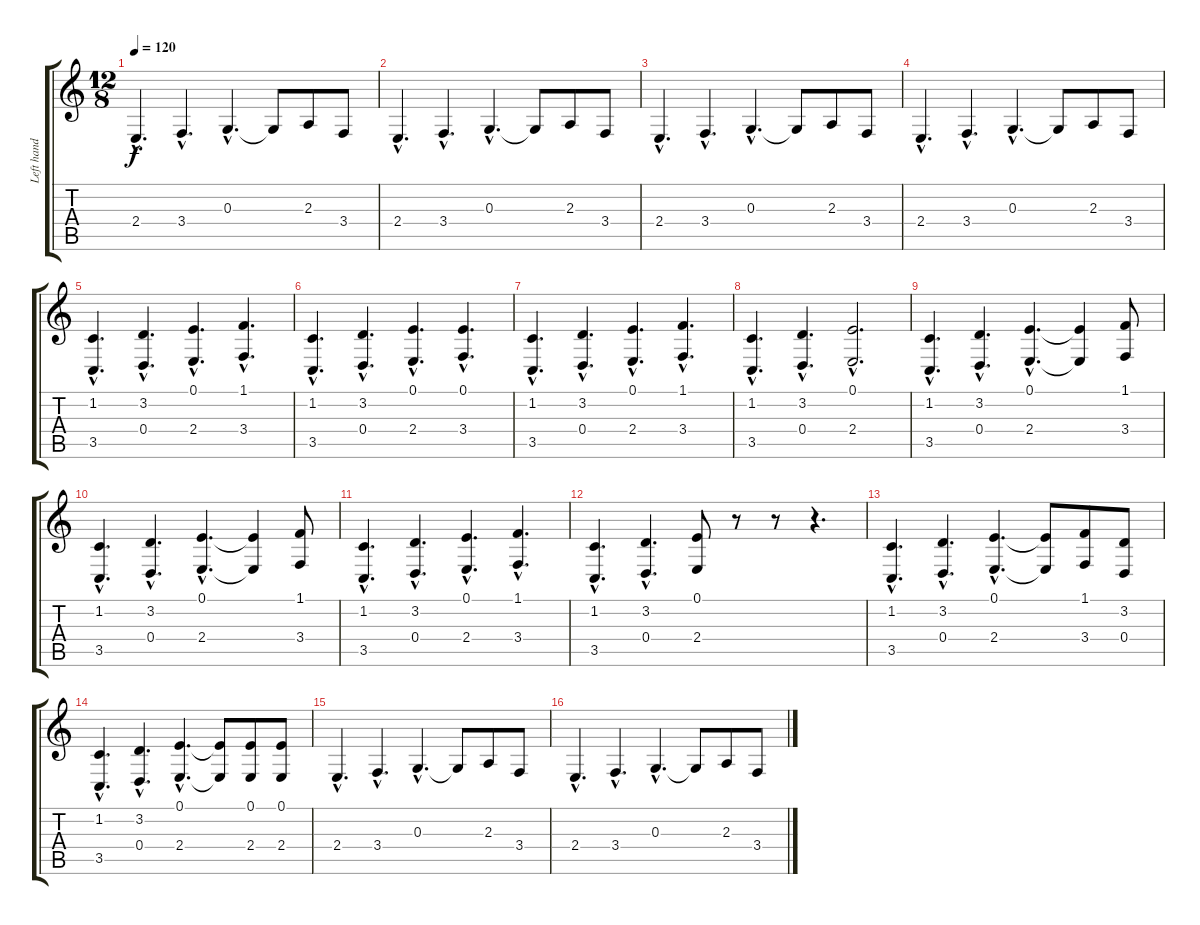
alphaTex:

\track ("Left hand" "Left hand") {instrument acousticgrandpiano}
\staff {score tabs}
\tuning (E4 B3 G3 D3 A2 E2) {hide}
\ts (12 8)
\tempo 120
\clef g2
\ks c
2.4{hac}.4{d dy f instrument acousticgrandpiano} 3.4{hac}.4{d} 0.3{hac}.4{d} 0.3{t}.8 2.3.8 3.4.8 |
2.4{hac}.4{d} 3.4{hac}.4{d} 0.3{hac}.4{d} 0.3{t}.8 2.3.8 3.4.8 |
2.4{hac}.4{d} 3.4{hac}.4{d} 0.3{hac}.4{d} 0.3{t}.8 2.3.8 3.4.8 |
2.4{hac}.4{d} 3.4{hac}.4{d} 0.3{hac}.4{d} 0.3{t}.8 2.3.8 3.4.8 |
(1.2{hac} 3.5{hac}).4{d} (3.2{hac} 0.4{hac}).4{d} (0.1{hac} 2.4{hac}).4{d} (1.1{hac} 3.4{hac}).4{d} |
(1.2{hac} 3.5{hac}).4{d} (3.2{hac} 0.4{hac}).4{d} (0.1{hac} 2.4{hac}).4{d} (0.1{hac} 3.4{hac}).4{d} |
(1.2{hac} 3.5{hac}).4{d} (3.2{hac} 0.4{hac}).4{d} (0.1{hac} 2.4{hac}).4{d} (1.1{hac} 3.4{hac}).4{d} |
(1.2{hac} 3.5{hac}).4{d} (3.2{hac} 0.4{hac}).4{d} (0.1{hac} 2.4{hac}).2{d} |
(1.2{hac} 3.5{hac}).4{d} (3.2{hac} 0.4{hac}).4{d} (0.1{hac} 2.4{hac}).4{d} (0.1{t} 2.4{t}).4 (1.1 3.4).8 |
(1.2{hac} 3.5{hac}).4{d} (3.2{hac} 0.4{hac}).4{d} (0.1{hac} 2.4{hac}).4{d} (0.1{t} 2.4{t}).4 (1.1 3.4).8 |
(1.2{hac} 3.5{hac}).4{d} (3.2{hac} 0.4{hac}).4{d} (0.1{hac} 2.4{hac}).4{d} (1.1{hac} 3.4{hac}).4{d} |
(1.2{hac} 3.5{hac}).4{d} (3.2{hac} 0.4{hac}).4{d} (0.1 2.4).8 r.8 r.8 r.4{d} |
(1.2{hac} 3.5{hac}).4{d} (3.2{hac} 0.4{hac}).4{d} (0.1{hac} 2.4{hac}).4{d} (0.1{t} 2.4{t}).8 (1.1 3.4).8 (3.2 0.4).8 |
(1.2{hac} 3.5{hac}).4{d} (3.2{hac} 0.4{hac}).4{d} (0.1{hac} 2.4{hac}).4{d} (0.1{t} 2.4{t}).8 (0.1 2.4).8 (0.1 2.4).8 |
2.4{hac}.4{d} 3.4{hac}.4{d} 0.3{hac}.4{d} 0.3{t}.8 2.3.8 3.4.8 |
2.4{hac}.4{d} 3.4{hac}.4{d} 0.3{hac}.4{d} 0.3{t}.8 2.3.8 3.4.8
